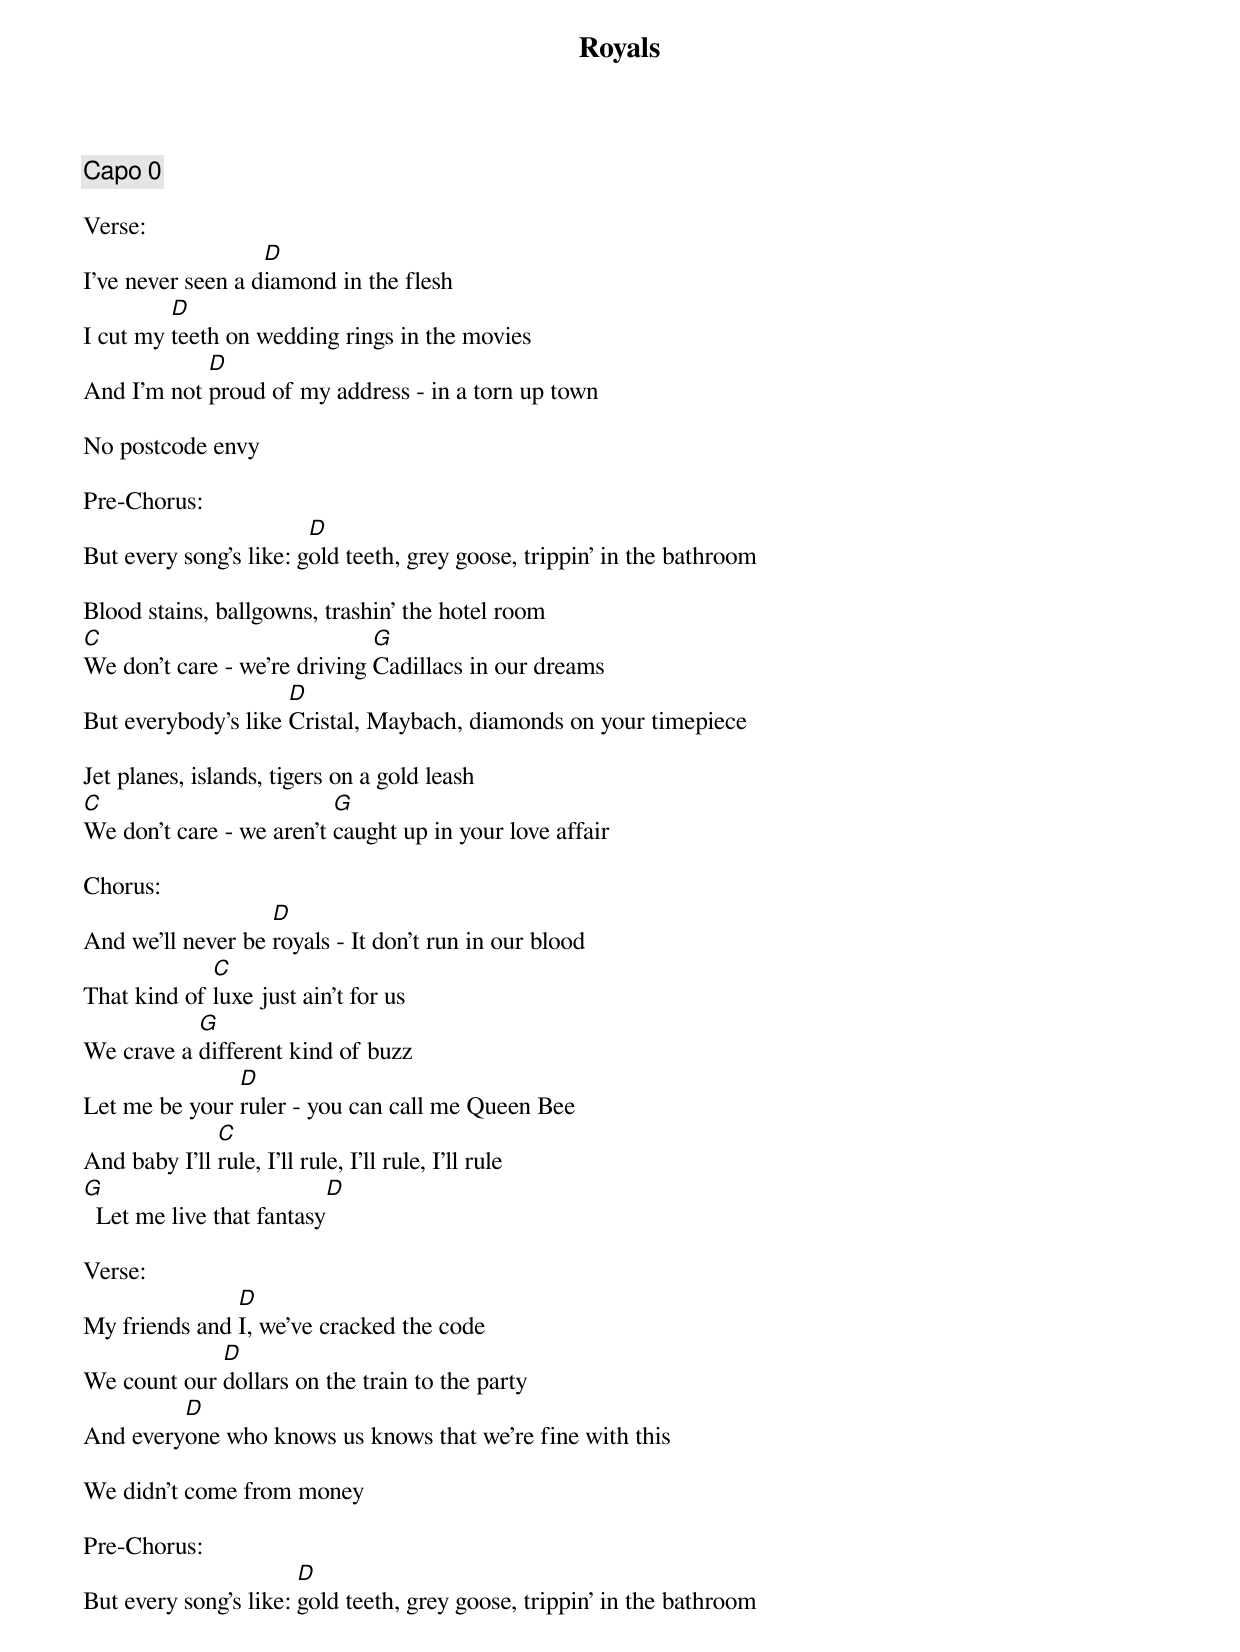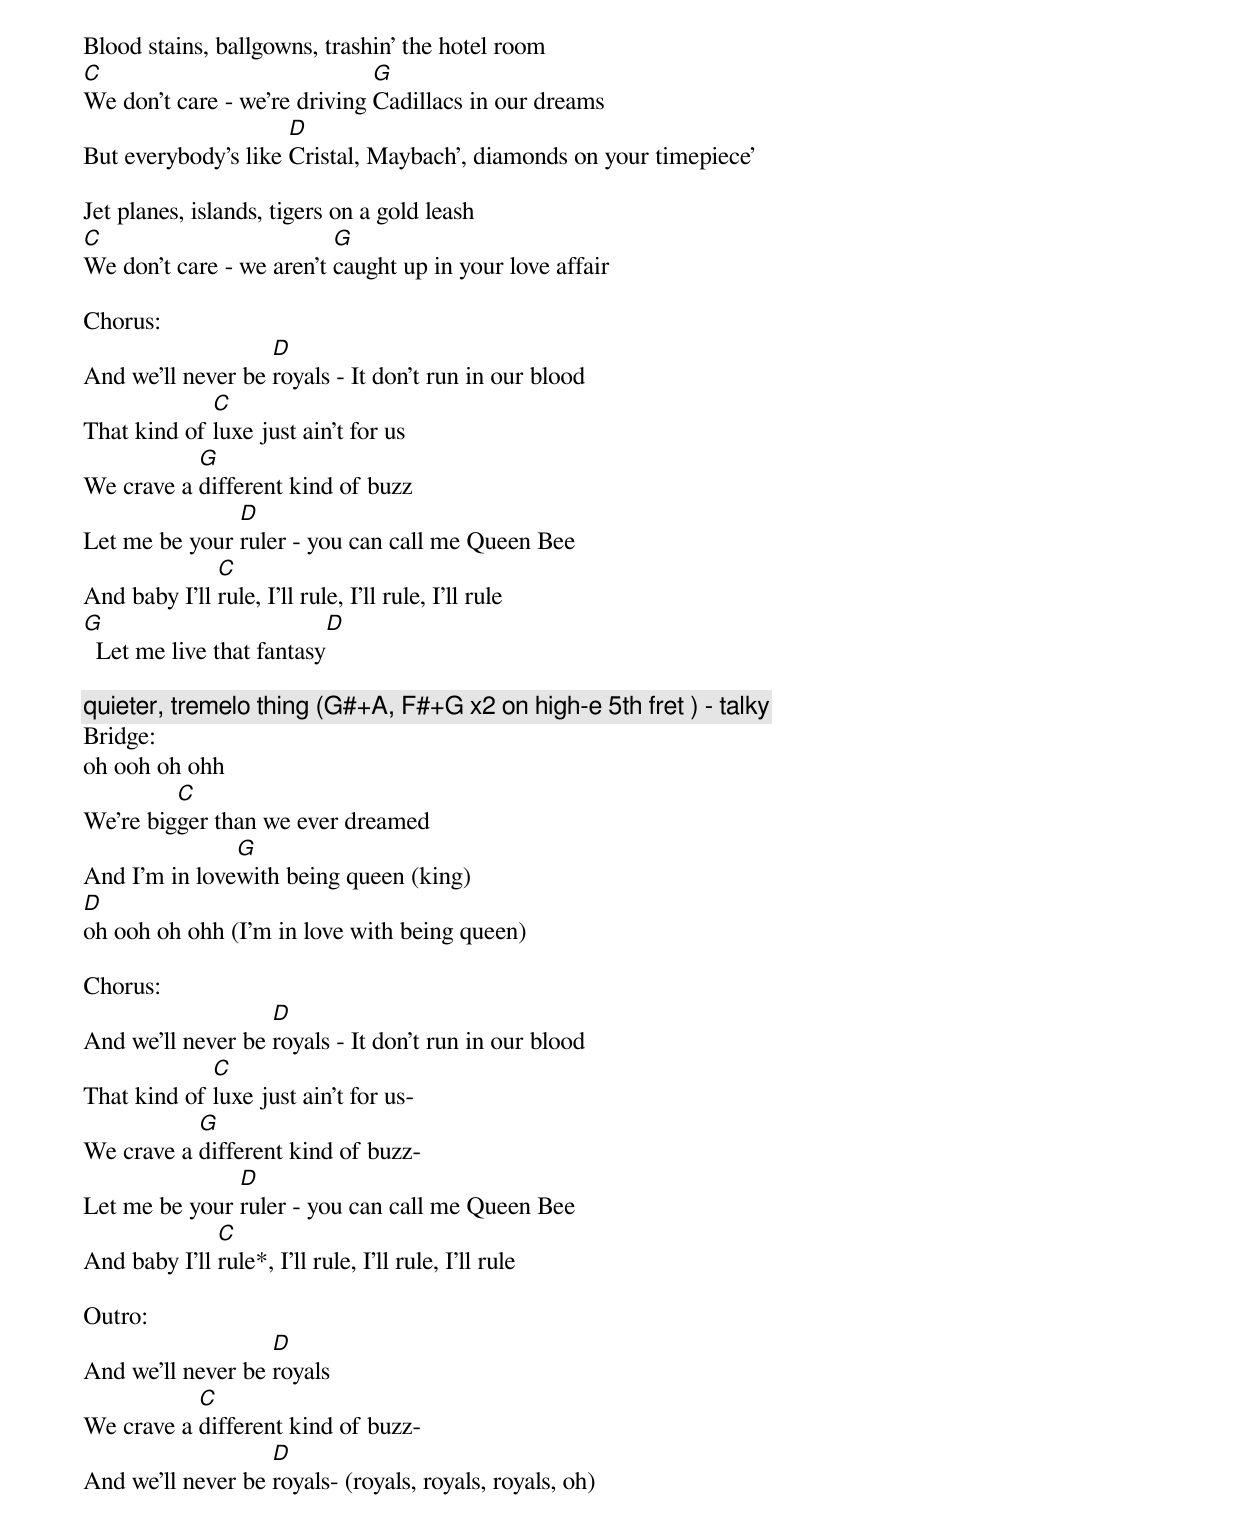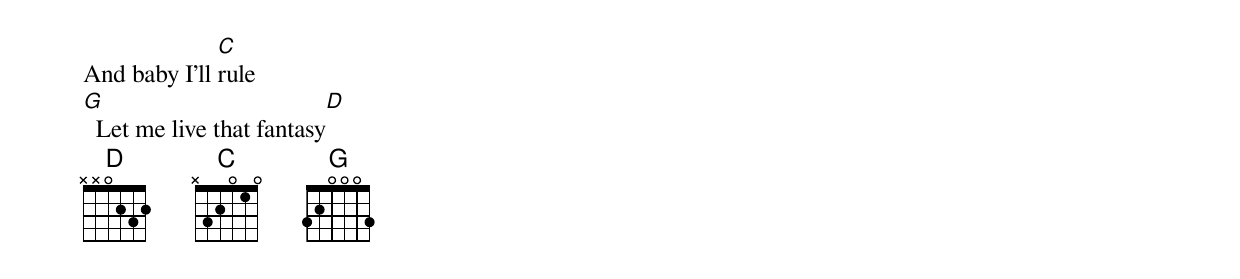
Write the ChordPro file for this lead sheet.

{title:Royals}
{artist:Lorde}
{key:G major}
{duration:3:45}
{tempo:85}
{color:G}

{comment: Capo 0}

Verse:
I've never seen a d[D]iamond in the flesh
I cut my [D]teeth on wedding rings in the movies
And I'm not [D]proud of my address - in a torn up town

No postcode envy

Pre-Chorus:
But every song's like: g[D]old teeth, grey goose, trippin' in the bathroom

Blood stains, ballgowns, trashin' the hotel room
[C]We don't care - we're driving [G]Cadillacs in our dreams
But everybody's like [D]Cristal, Maybach, diamonds on your timepiece

Jet planes, islands, tigers on a gold leash
[C]We don't care - we aren't [G]caught up in your love affair

Chorus:
And we'll never be [D]royals - It don't run in our blood
That kind of [C]luxe just ain't for us
We crave a [G]different kind of buzz
Let me be your [D]ruler - you can call me Queen Bee
And baby I'll [C]rule, I'll rule, I'll rule, I'll rule
[G]  Let me live that fantasy[D]

Verse:
My friends and [D]I, we've cracked the code
We count our [D]dollars on the train to the party
And every[D]one who knows us knows that we're fine with this

We didn't come from money

Pre-Chorus:
But every song's like: [D]gold teeth, grey goose, trippin' in the bathroom

Blood stains, ballgowns, trashin' the hotel room
[C]We don't care - we're driving [G]Cadillacs in our dreams
But everybody's like [D]Cristal, Maybach', diamonds on your timepiece'

Jet planes, islands, tigers on a gold leash
[C]We don't care - we aren't [G]caught up in your love affair

Chorus:
And we'll never be [D]royals - It don't run in our blood
That kind of [C]luxe just ain't for us
We crave a [G]different kind of buzz
Let me be your [D]ruler - you can call me Queen Bee
And baby I'll [C]rule, I'll rule, I'll rule, I'll rule
[G]  Let me live that fantasy[D]

{c:quieter, tremelo thing (G#+A, F#+G x2 on high-e 5th fret ) - talky}
Bridge:
oh ooh oh ohh
We're big[C]ger than we ever dreamed
And I'm in love[G]with being queen (king)
[D]oh ooh oh ohh (I'm in love with being queen)

Chorus:
And we'll never be [D]royals - It don't run in our blood
That kind of [C]luxe just ain't for us-
We crave a [G]different kind of buzz-
Let me be your [D]ruler - you can call me Queen Bee
And baby I'll [C]rule*, I'll rule, I'll rule, I'll rule

Outro:
And we'll never be [D]royals
We crave a [C]different kind of buzz-
And we'll never be [D]royals- (royals, royals, royals, oh)
And baby I'll [C]rule
[G]  Let me live that fantasy[D]
